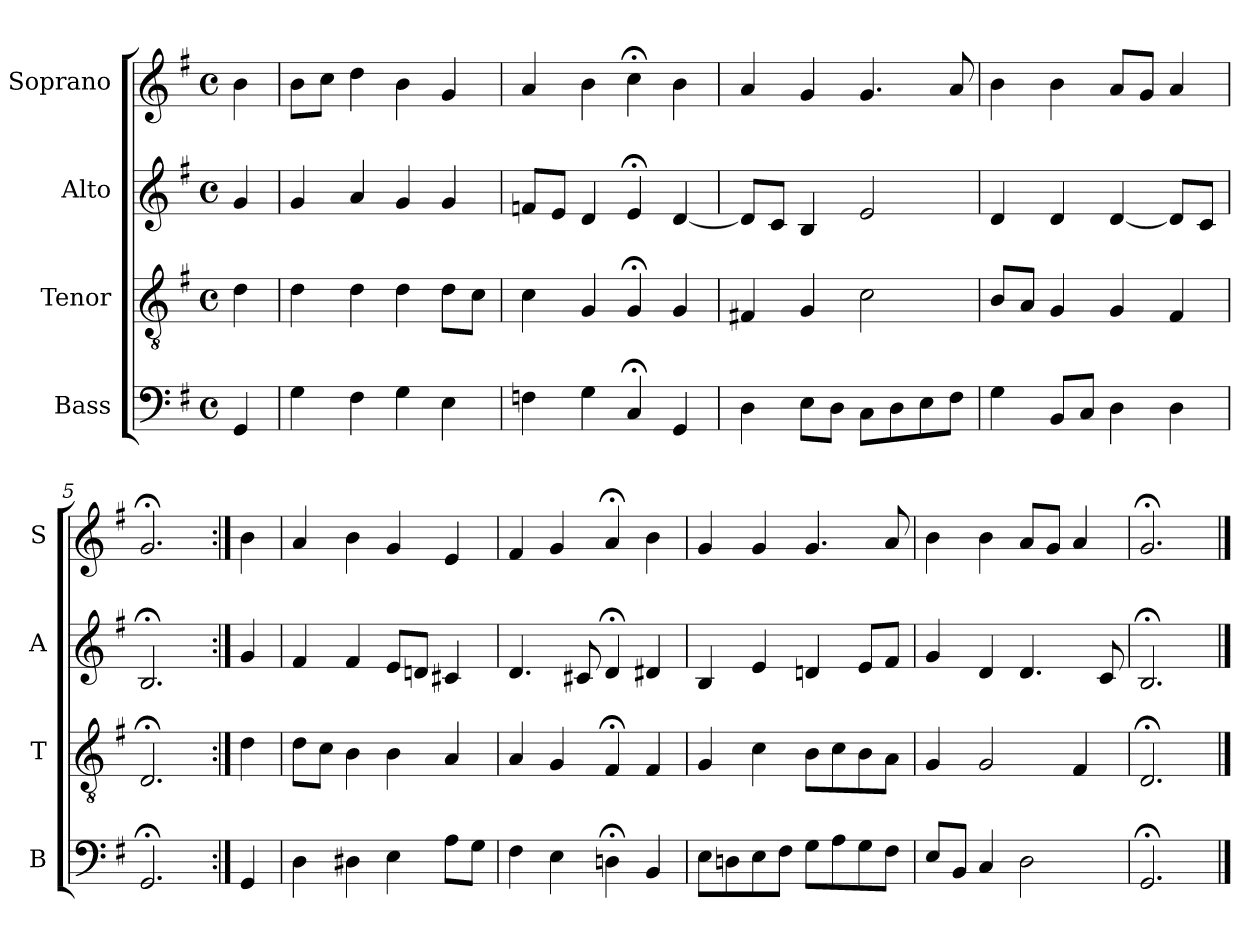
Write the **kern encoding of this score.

**kern	**kern	**kern	**kern
*part4	*part3	*part2	*part1
*staff4	*staff3	*staff2	*staff1
*I"Bass	*I"Tenor	*I"Alto	*I"Soprano
*I'B	*I'T	*I'A	*I'S
*clefF4	*clefGv2	*clefG2	*clefG2
*k[f#]	*k[f#]	*k[f#]	*k[f#]
*G:	*G:	*G:	*G:
*M4/4	*M4/4	*M4/4	*M4/4
*met(c)	*met(c)	*met(c)	*met(c)
*MM100	*MM100	*MM100	*MM100
=	=	=	=
4GG	4d	4g	4b
=1	=1	=1	=1
4G	4d	4g	8bL
.	.	.	8ccJ
4F#	4d	4a	4dd
4G	4d	4g	4b
4E	8dL	4g	4g
.	8cJ	.	.
=2	=2	=2	=2
4Fn	4c	8fnL	4a
.	.	8eJ	.
4G	4G	4d	4b
4C;<	4G;<	4e;<	4cc;<
4GG	4G	[4d	4b
=3	=3	=3	=3
4D	4F#X	8dL]	4a
.	.	8cJ	.
8EL	4G	4B	4g
8DJ	.	.	.
8CL	2c	2e	4.g
8D	.	.	.
8E	.	.	.
8F#J	.	.	8a
=4	=4	=4	=4
4G	8BL	4d	4b
.	8AJ	.	.
8BBL	4G	4d	4b
8CJ	.	.	.
4D	4G	[4d	8aL
.	.	.	8gJ
4D	4F#	8dL]	4a
.	.	8cJ	.
=5	=5	=5	=5
2.GG;<	2.D;<	2.B;<	2.g;<
=:|!	=:|!	=:|!	=:|!
4GG	4d	4g	4b
=6	=6	=6	=6
4D	8dL	4f#	4a
.	8cJ	.	.
4D#X	4B	4f#	4b
4E	4B	8eL	4g
.	.	8dnJ	.
8AL	4A	4c#X	4e
8GJ	.	.	.
=7	=7	=7	=7
4F#	4A	4.d	4f#
4E	4G	.	4g
.	.	8c#X	.
4Dn;<	4F#;<	4d;<	4a;<
4BB	4F#	4d#X	4b
=8	=8	=8	=8
8EL	4G	4B	4g
8Dn	.	.	.
8E	4c	4e	4g
8F#J	.	.	.
8GL	8BL	4dn	4.g
8A	8c	.	.
8G	8B	8eL	.
8F#J	8AJ	8f#J	8a
=9	=9	=9	=9
8EL	4G	4g	4b
8BBJ	.	.	.
4C	2G	4d	4b
2D	.	4.d	8aL
.	.	.	8gJ
.	4F#	.	4a
.	.	8c	.
=10	=10	=10	=10
2.GG;<	2.D;<	2.B;<	2.g;<
==	==	==	==
*-	*-	*-	*-
